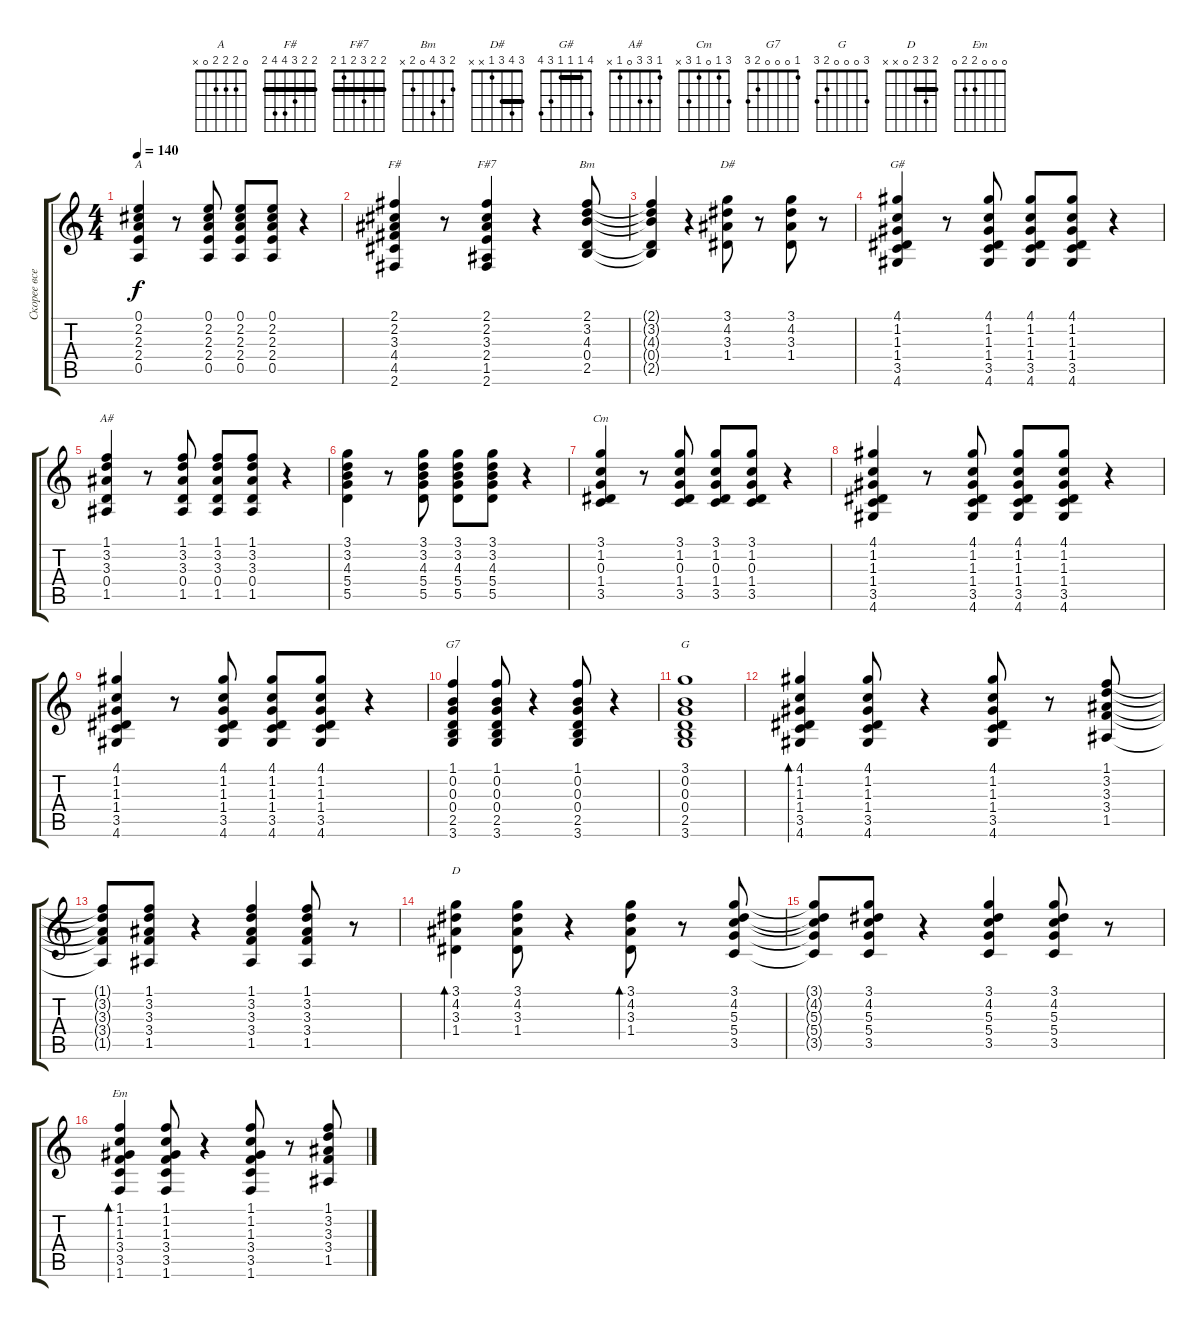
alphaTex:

\track ("Скорее всего Питеренко" "Скорее все") {instrument acousticguitarsteel}
\staff {score tabs}
\tuning (E4 B3 G3 D3 A2 E2) {hide}
\chord ("A" 0 2 2 2 0 x)
\chord ("F#" 2 2 3 4 4 2) {barre 2}
\chord ("F#7" 2 2 3 2 1 2) {barre 2}
\chord ("Bm" 2 3 4 0 2 x)
\chord ("D#" 3 4 3 1 x x) {barre 3}
\chord ("G#" 4 1 1 1 3 4) {barre 1}
\chord ("A#" 1 3 3 0 1 x)
\chord ("Cm" 3 1 0 1 3 x)
\chord ("G7" 1 0 0 0 2 3)
\chord ("G" 3 0 0 0 2 3)
\chord ("D" 2 3 2 0 x x) {barre 2}
\chord ("Em" 0 0 0 2 2 0)
\ts (4 4)
\tempo 140
\clef g2
\ks c
(0.1 2.2 2.3 2.4 0.5).4{ch "A" dy f} r.8 (0.1 2.2 2.3 2.4 0.5).8 (0.1 2.2 2.3 2.4 0.5).8 (0.1 2.2 2.3 2.4 0.5).8 r.4 |
(2.1 2.2 3.3 4.4 4.5 2.6).4{ch "F#"} r.8 (2.1 2.2 3.3 2.4 1.5 2.6).4{ch "F#7"} r.4 (2.1 3.2 4.3 0.4 2.5).8{ch "Bm"} |
(2.1{t} 3.2{t} 4.3{t} 0.4{t} 2.5{t}).4 r.4 (3.1 4.2 3.3 1.4).8{ch "D#"} r.8 (3.1 4.2 3.3 1.4).8 r.8 |
(4.1 1.2 1.3 1.4 3.5 4.6).4{ch "G#"} r.8 (4.1 1.2 1.3 1.4 3.5 4.6).8 (4.1 1.2 1.3 1.4 3.5 4.6).8 (4.1 1.2 1.3 1.4 3.5 4.6).8 r.4 |
(1.1 3.2 3.3 0.4 1.5).4{ch "A#"} r.8 (1.1 3.2 3.3 0.4 1.5).8 (1.1 3.2 3.3 0.4 1.5).8 (1.1 3.2 3.3 0.4 1.5).8 r.4 |
(3.1 3.2 4.3 5.4 5.5).4 r.8 (3.1 3.2 4.3 5.4 5.5).8 (3.1 3.2 4.3 5.4 5.5).8 (3.1 3.2 4.3 5.4 5.5).8 r.4 |
(3.1 1.2 0.3 1.4 3.5).4{ch "Cm"} r.8 (3.1 1.2 0.3 1.4 3.5).8 (3.1 1.2 0.3 1.4 3.5).8 (3.1 1.2 0.3 1.4 3.5).8 r.4 |
(4.1 1.2 1.3 1.4 3.5 4.6).4 r.8 (4.1 1.2 1.3 1.4 3.5 4.6).8 (4.1 1.2 1.3 1.4 3.5 4.6).8 (4.1 1.2 1.3 1.4 3.5 4.6).8 r.4 |
(4.1 1.2 1.3 1.4 3.5 4.6).4 r.8 (4.1 1.2 1.3 1.4 3.5 4.6).8 (4.1 1.2 1.3 1.4 3.5 4.6).8 (4.1 1.2 1.3 1.4 3.5 4.6).8 r.4 |
(1.1 0.2 0.3 0.4 2.5 3.6).4{ch "G7"} (1.1 0.2 0.3 0.4 2.5 3.6).8 r.4 (1.1 0.2 0.3 0.4 2.5 3.6).8 r.4 |
(3.1 0.2 0.3 0.4 2.5 3.6).1{ch "G"} |
(4.1 1.2 1.3 1.4 3.5 4.6).4{bd 120} (4.1 1.2 1.3 1.4 3.5 4.6).8 r.4 (4.1 1.2 1.3 1.4 3.5 4.6).8 r.8 (1.1 3.2 3.3 3.4 1.5).8 |
(1.1{t} 3.2{t} 3.3{t} 3.4{t} 1.5{t}).8 (1.1 3.2 3.3 3.4 1.5).8 r.4 (1.1 3.2 3.3 3.4 1.5).4 (1.1 3.2 3.3 3.4 1.5).8 r.8 |
(3.1 4.2 3.3 1.4).4{bd 120 ch "D"} (3.1 4.2 3.3 1.4).8 r.4 (3.1 4.2 3.3 1.4).8{bd 120} r.8 (3.1 4.2 5.3 5.4 3.5).8 |
(3.1{t} 4.2{t} 5.3{t} 5.4{t} 3.5{t}).8 (3.1 4.2 5.3 5.4 3.5).8 r.4 (3.1 4.2 5.3 5.4 3.5).4 (3.1 4.2 5.3 5.4 3.5).8 r.8 |
(1.1 1.2 1.3 3.4 3.5 1.6).4{bd 120 ch "Em"} (1.1 1.2 1.3 3.4 3.5 1.6).8 r.4 (1.1 1.2 1.3 3.4 3.5 1.6).8 r.8 (1.1 3.2 3.3 3.4 1.5).8
